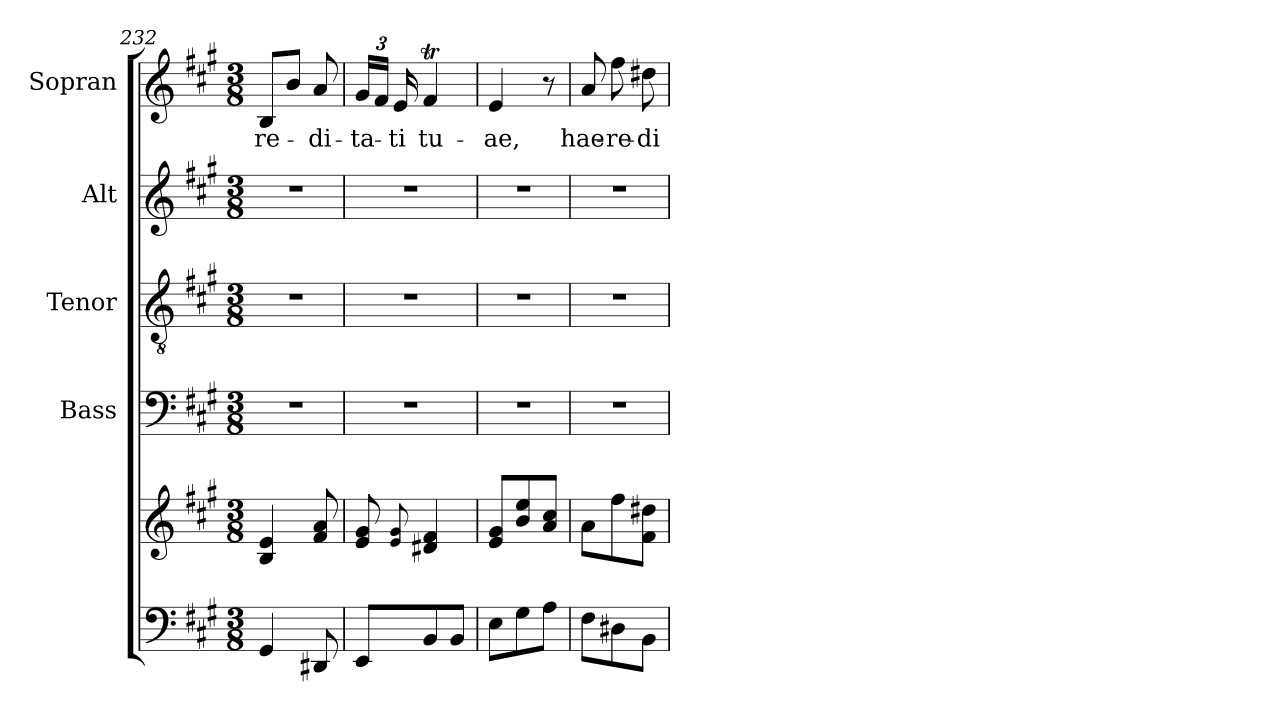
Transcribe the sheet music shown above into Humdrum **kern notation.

**kern	**kern	**kern	**kern	**kern	**kern	**text
*part5	*part5	*part4	*part3	*part2	*part1	*part1
*staff6	*staff5	*staff4	*staff3	*staff2	*staff1	*staff1
*	*	*I"Bass	*I"Tenor	*I"Alt	*I"Sopran	*
*	*	*I'B.	*I'T.	*I'A.	*I'S.	*
*clefF4	*clefG2	*clefF4	*clefGv2	*clefG2	*clefG2	*
*k[f#c#g#]	*k[f#c#g#]	*k[f#c#g#]	*k[f#c#g#]	*k[f#c#g#]	*k[f#c#g#]	*
*A:	*A:	*A:	*A:	*A:	*A:	*
*M3/8	*M3/8	*M3/8	*M3/8	*M3/8	*M3/8	*
=232	=232	=232	=232	=232	=232	=232
!	!	!	!	!	!	!LO:LY:b
4GG#/	4B/ 4e/	4.r	4.r	4.r	8B/L	-re-
.	.	.	.	.	8b/J	.
!	!	!	!	!	!	!LO:LY:b
8DD#X/	8f#/ 8a/	.	.	.	8a/	-di-
=233	=233	=233	=233	=233	=233	=233
*	*	*	*	*	*Xbrackettup	*
!	!	!	!	!	!	!LO:LY:b
8EE/L	8e/ 8g#/	4.r	4.r	4.r	24g#/LL	-ta-
.	.	.	.	.	24f#/JJ	.
!	!	!	!	!	!	!LO:LY:b
.	.	.	.	.	24e/	-ti
.	8qqe/ 8qqg#/	.	.	.	.	.
!	!	!	!	!	!	!LO:LY:b
8BB/	4d#X/ 4f#/	.	.	.	4f#T/	tu-
8BB/J	.	.	.	.	.	.
!!LO:PB:g=z
=234	=234	=234	=234	=234	=234	=234
!	!	!	!	!	!	!LO:LY:b
8E\L	8e/ 8g#/L	4.r	4.r	4.r	4e/	-ae,
8G#\	8b/ 8ee/	.	.	.	.	.
8A\J	8a/ 8cc#/J	.	.	.	8r	.
=235	=235	=235	=235	=235	=235	=235
!	!	!	!	!	!	!LO:LY:b
8F#\L	8a\L	4.r	4.r	4.r	8a/	hae-
!	!	!	!	!	!	!LO:LY:b
8D#X\	8ff#\	.	.	.	8ff#\	-re-
!	!	!	!	!	!	!LO:LY:b
8BB\J	8f#\ 8dd#X\J	.	.	.	8dd#X\	-di-
=	=	=	=	=	=	=
*-	*-	*-	*-	*-	*-	*-
